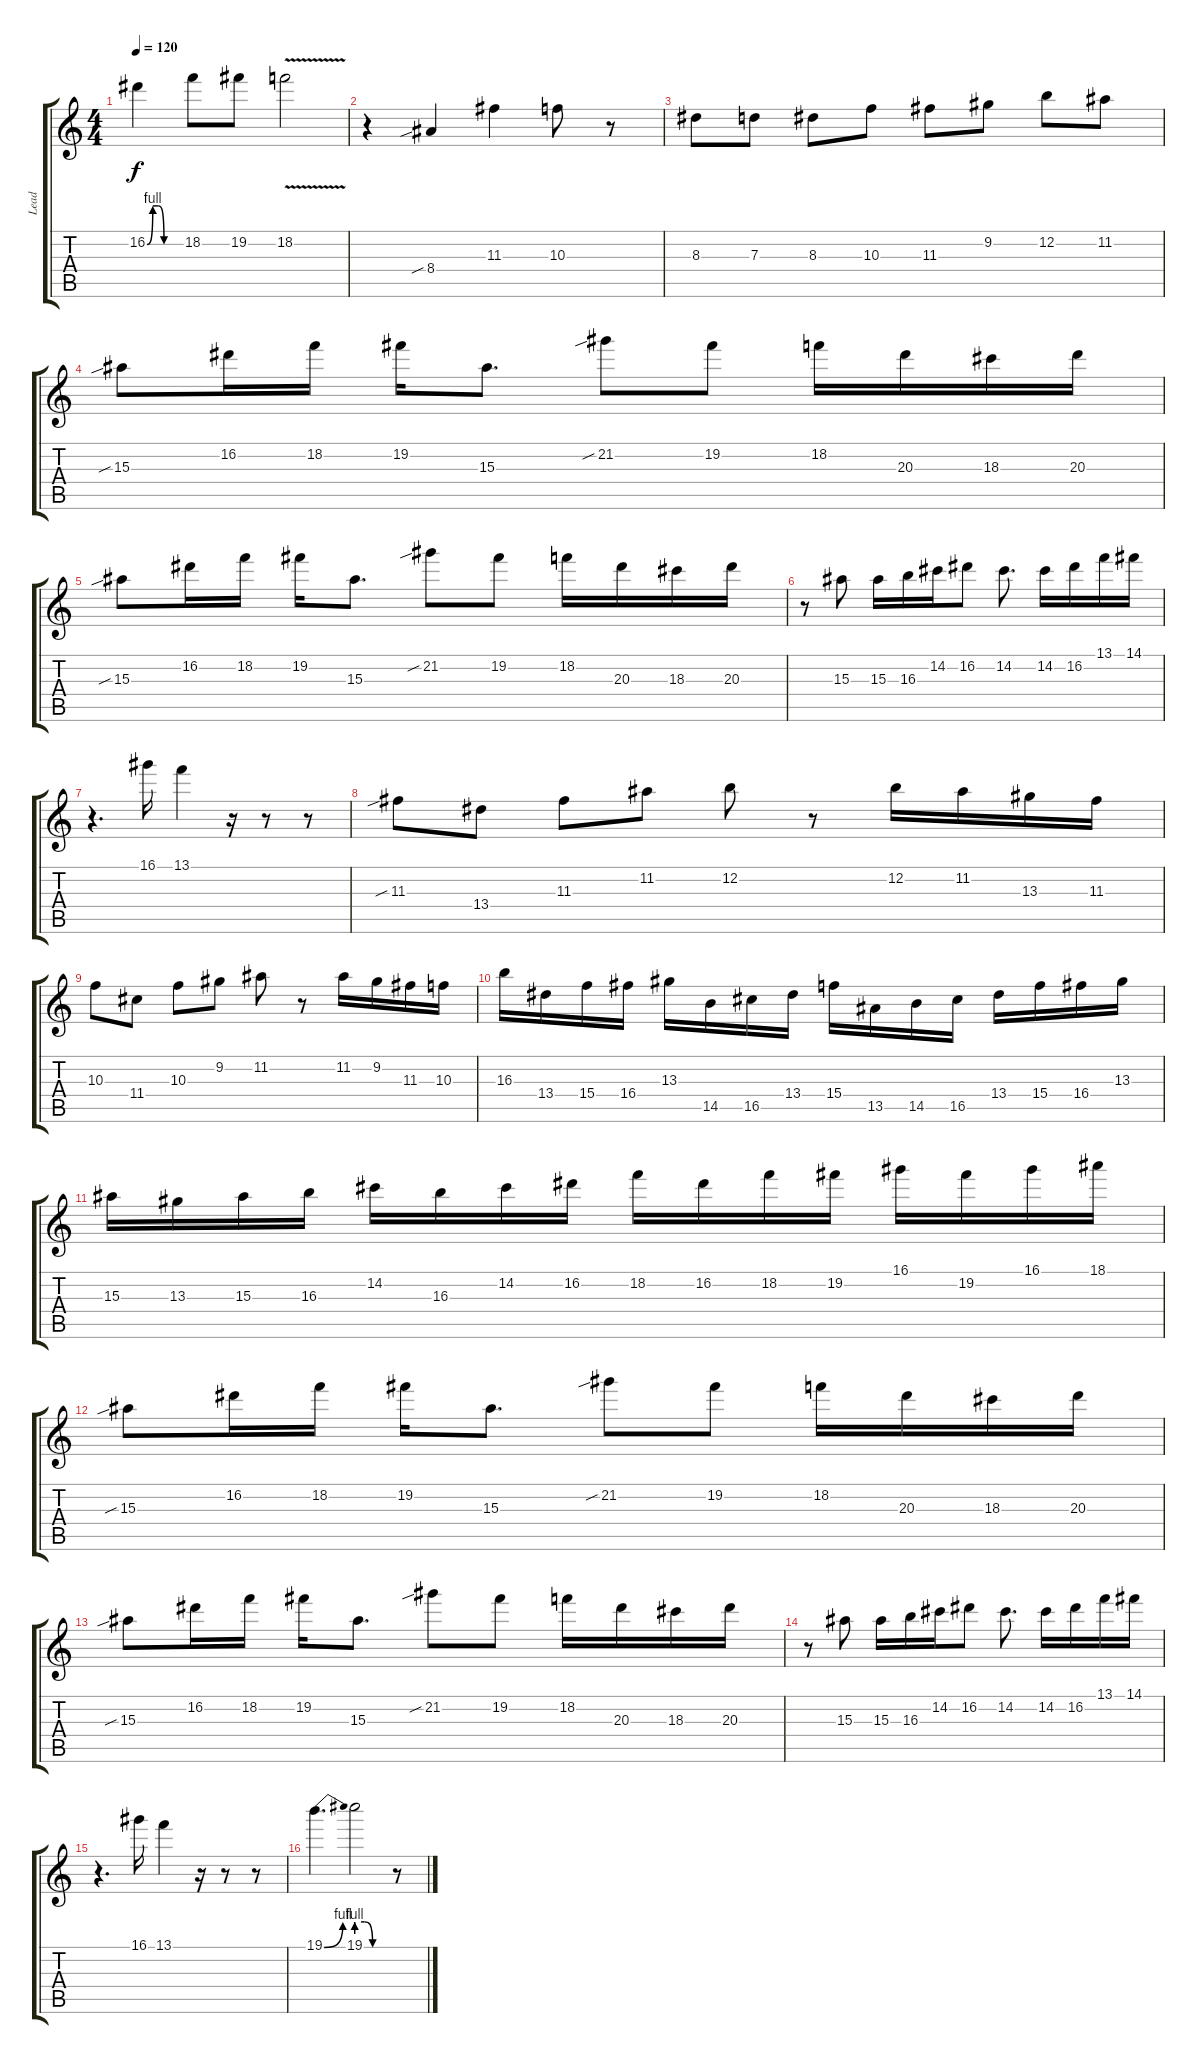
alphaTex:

\track ("Lead" "Lead") {instrument overdrivenguitar}
\staff {score tabs}
\tuning (E4 B3 G3 D3 A2 E2) {hide}
\ts (4 4)
\tempo 120
\clef g2
\ks c
16.2{be (custom 0 0 10 4 20 4 30 0 60 0)}.4{dy f} 18.2.8 19.2.8 18.2{v}.2 |
r.4 8.4{sib}.4 11.3.4 10.3.8 r.8 |
8.3.8 7.3.8 8.3.8 10.3.8 11.3.8 9.2.8 12.2.8 11.2.8 |
15.3{sib}.8 16.2.16 18.2.16 19.2.16 15.3.8{d} 21.2{sib}.8 19.2.8 18.2.16 20.3.16 18.3.16 20.3.16 |
15.3{sib}.8 16.2.16 18.2.16 19.2.16 15.3.8{d} 21.2{sib}.8 19.2.8 18.2.16 20.3.16 18.3.16 20.3.16 |
r.8 15.3.8 15.3.16 16.3.16 14.2.16 16.2.8 14.2.8{d} 14.2.16 16.2.16 13.1.16 14.1.16 |
r.4{d} 16.1.16 13.1.4 r.16 r.8 r.8 |
11.3{sib}.8 13.4.8 11.3.8 11.2.8 12.2.8 r.8 12.2.16 11.2.16 13.3.16 11.3.16 |
10.3.8 11.4.8 10.3.8 9.2.8 11.2.8 r.8 11.2.16 9.2.16 11.3.16 10.3.16 |
16.3.16 13.4.16 15.4.16 16.4.16 13.3.16 14.5.16 16.5.16 13.4.16 15.4.16 13.5.16 14.5.16 16.5.16 13.4.16 15.4.16 16.4.16 13.3.16 |
15.3.16 13.3.16 15.3.16 16.3.16 14.2.16 16.3.16 14.2.16 16.2.16 18.2.16 16.2.16 18.2.16 19.2.16 16.1.16 19.2.16 16.1.16 18.1.16 |
15.3{sib}.8 16.2.16 18.2.16 19.2.16 15.3.8{d} 21.2{sib}.8 19.2.8 18.2.16 20.3.16 18.3.16 20.3.16 |
15.3{sib}.8 16.2.16 18.2.16 19.2.16 15.3.8{d} 21.2{sib}.8 19.2.8 18.2.16 20.3.16 18.3.16 20.3.16 |
r.8 15.3.8 15.3.16 16.3.16 14.2.16 16.2.8 14.2.8{d} 14.2.16 16.2.16 13.1.16 14.1.16 |
r.4{d} 16.1.16 13.1.4 r.16 r.8 r.8 |
19.1{be (bend 0 0 60 4)}.4{d} 19.1{be (custom 0 4 15 4 30 0 60 0)}.2 r.8
